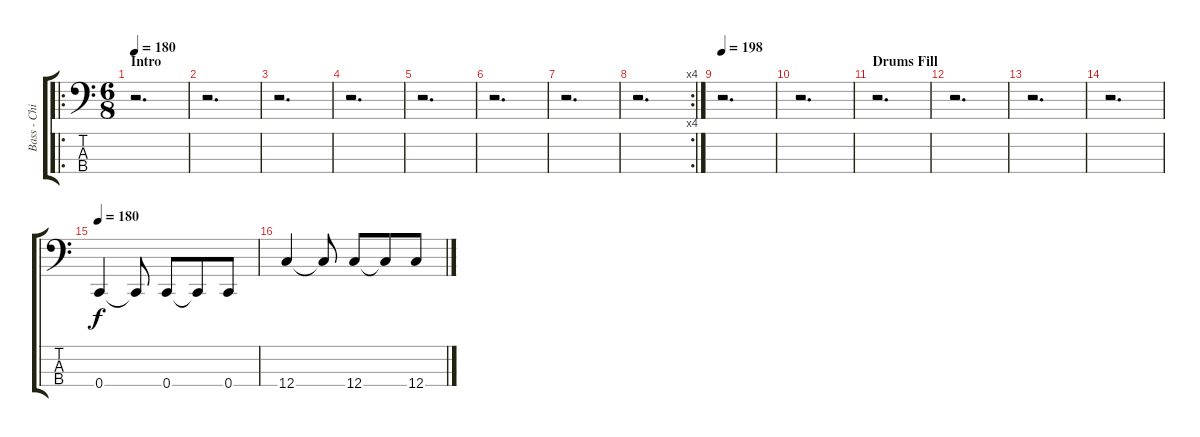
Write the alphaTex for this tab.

\track ("Bass - Chi Cheng" "Bass - Chi") {instrument electricbassfinger}
\staff {score tabs}
\tuning (F2 C2 G1 C1) {hide}
\ro
\ts (6 8)
\section ("" "Intro")
\tempo 180
\tempo 176
\tempo 180
\clef f4
\ks c
r.2{d dy f instrument electricbassfinger} |
r.2{d} |
r.2{d} |
r.2{d} |
r.2{d} |
r.2{d} |
r.2{d} |
\rc 4
r.2{d} |
\tempo 198
r.2{d} |
r.2{d} |
\section ("" "Drums Fill")
r.2{d} |
r.2{d} |
r.2{d} |
r.2{d} |
\tempo 180
0.4.4 0.4{t}.8 0.4.8 0.4{t}.8 0.4.8 |
12.4.4 12.4{t}.8 12.4.8 12.4{t}.8 12.4{ss}.8
